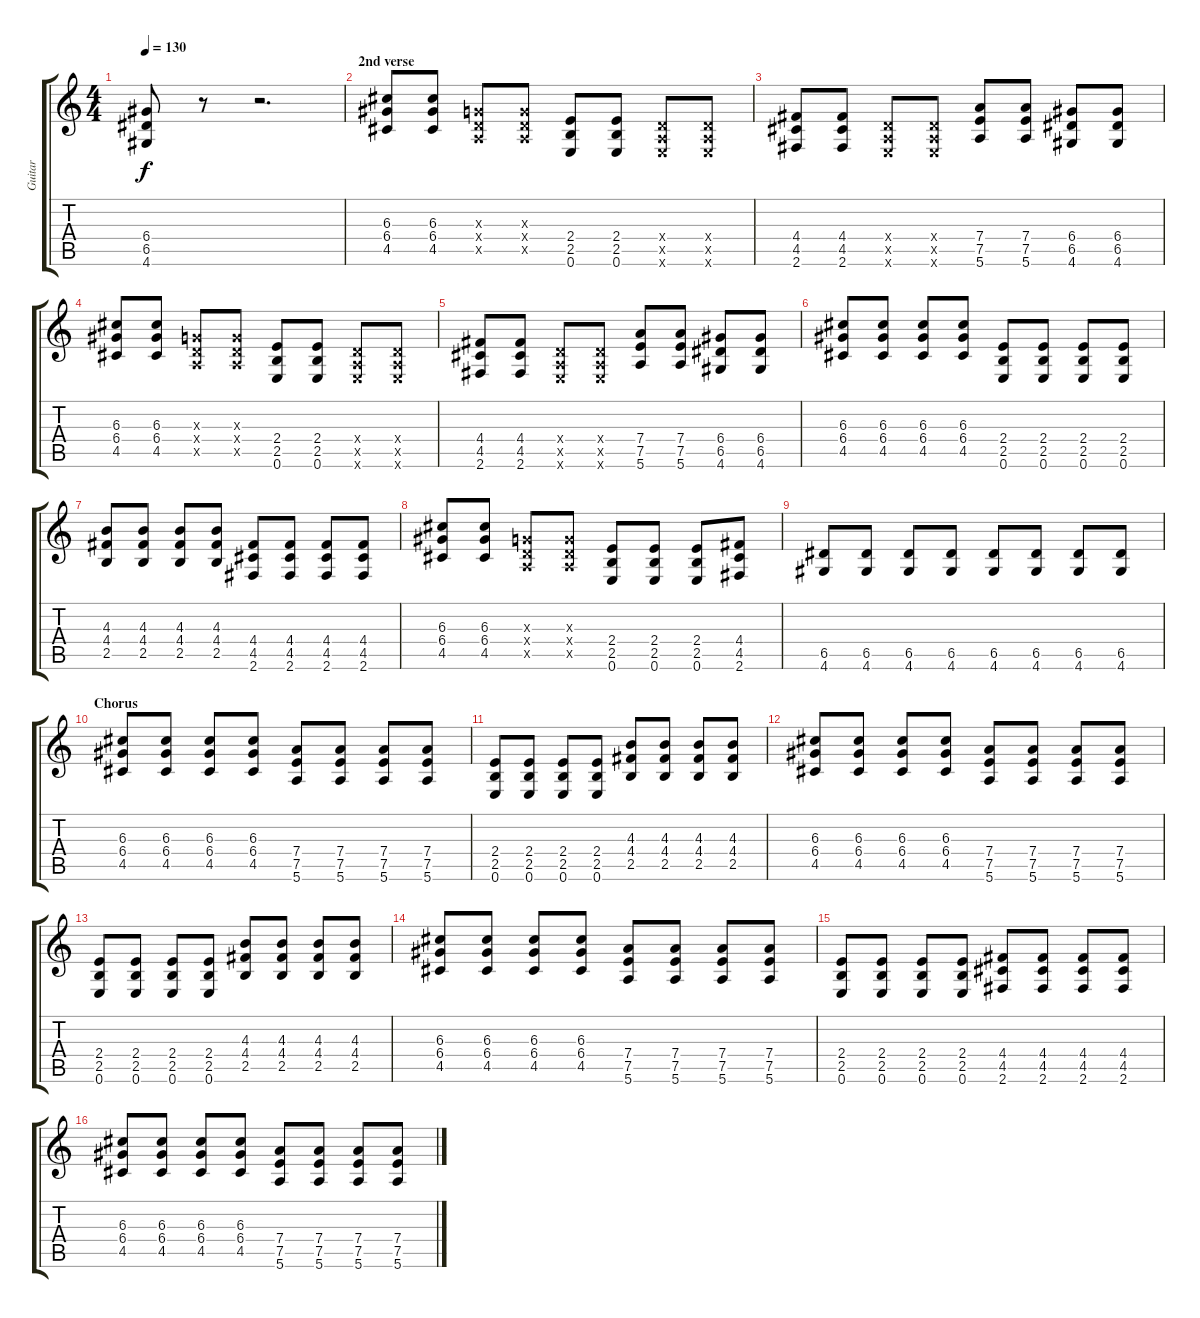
\track ("Guitar" "Guitar") {instrument distortionguitar}
\staff {score tabs}
\tuning (E4 B3 G3 D3 A2 E2) {hide}
\ts (4 4)
\tempo 130
\clef g2
\ks c
(6.4 6.5 4.6).8{dy f} r.8 r.2{d} |
\section ("" "2nd verse")
(6.3 6.4 4.5).8 (6.3 6.4 4.5).8 (0.3{x} 0.4{x} 0.5{x}).8 (0.3{x} 0.4{x} 0.5{x}).8 (2.4 2.5 0.6).8 (2.4 2.5 0.6).8 (0.4{x} 0.5{x} 0.6{x}).8 (0.4{x} 0.5{x} 0.6{x}).8 |
(4.4 4.5 2.6).8 (4.4 4.5 2.6).8 (0.4{x} 0.5{x} 0.6{x}).8 (0.4{x} 0.5{x} 0.6{x}).8 (7.4 7.5 5.6).8 (7.4 7.5 5.6).8 (6.4 6.5 4.6).8 (6.4 6.5 4.6).8 |
(6.3 6.4 4.5).8 (6.3 6.4 4.5).8 (0.3{x} 0.4{x} 0.5{x}).8 (0.3{x} 0.4{x} 0.5{x}).8 (2.4 2.5 0.6).8 (2.4 2.5 0.6).8 (0.4{x} 0.5{x} 0.6{x}).8 (0.4{x} 0.5{x} 0.6{x}).8 |
(4.4 4.5 2.6).8 (4.4 4.5 2.6).8 (0.4{x} 0.5{x} 0.6{x}).8 (0.4{x} 0.5{x} 0.6{x}).8 (7.4 7.5 5.6).8 (7.4 7.5 5.6).8 (6.4 6.5 4.6).8 (6.4 6.5 4.6).8 |
(6.3 6.4 4.5).8 (6.3 6.4 4.5).8 (6.3 6.4 4.5).8 (6.3 6.4 4.5).8 (2.4 2.5 0.6).8 (2.4 2.5 0.6).8 (2.4 2.5 0.6).8 (2.4 2.5 0.6).8 |
(4.3 4.4 2.5).8 (4.3 4.4 2.5).8 (4.3 4.4 2.5).8 (4.3 4.4 2.5).8 (4.4 4.5 2.6).8 (4.4 4.5 2.6).8 (4.4 4.5 2.6).8 (4.4 4.5 2.6).8 |
(6.3 6.4 4.5).8 (6.3 6.4 4.5).8 (0.3{x} 0.4{x} 0.5{x}).8 (0.3{x} 0.4{x} 0.5{x}).8 (2.4 2.5 0.6).8 (2.4 2.5 0.6).8 (2.4 2.5 0.6).8 (4.4 4.5 2.6).8 |
(6.5 4.6).8 (6.5 4.6).8 (6.5 4.6).8 (6.5 4.6).8 (6.5 4.6).8 (6.5 4.6).8 (6.5 4.6).8 (6.5 4.6).8 |
\section ("" "Chorus")
(6.3 6.4 4.5).8 (6.3 6.4 4.5).8 (6.3 6.4 4.5).8 (6.3 6.4 4.5).8 (7.4 7.5 5.6).8 (7.4 7.5 5.6).8 (7.4 7.5 5.6).8 (7.4 7.5 5.6).8 |
(2.4 2.5 0.6).8 (2.4 2.5 0.6).8 (2.4 2.5 0.6).8 (2.4 2.5 0.6).8 (4.3 4.4 2.5).8 (4.3 4.4 2.5).8 (4.3 4.4 2.5).8 (4.3 4.4 2.5).8 |
(6.3 6.4 4.5).8 (6.3 6.4 4.5).8 (6.3 6.4 4.5).8 (6.3 6.4 4.5).8 (7.4 7.5 5.6).8 (7.4 7.5 5.6).8 (7.4 7.5 5.6).8 (7.4 7.5 5.6).8 |
(2.4 2.5 0.6).8 (2.4 2.5 0.6).8 (2.4 2.5 0.6).8 (2.4 2.5 0.6).8 (4.3 4.4 2.5).8 (4.3 4.4 2.5).8 (4.3 4.4 2.5).8 (4.3 4.4 2.5).8 |
(6.3 6.4 4.5).8 (6.3 6.4 4.5).8 (6.3 6.4 4.5).8 (6.3 6.4 4.5).8 (7.4 7.5 5.6).8 (7.4 7.5 5.6).8 (7.4 7.5 5.6).8 (7.4 7.5 5.6).8 |
(2.4 2.5 0.6).8 (2.4 2.5 0.6).8 (2.4 2.5 0.6).8 (2.4 2.5 0.6).8 (4.4 4.5 2.6).8 (4.4 4.5 2.6).8 (4.4 4.5 2.6).8 (4.4 4.5 2.6).8 |
(6.3 6.4 4.5).8 (6.3 6.4 4.5).8 (6.3 6.4 4.5).8 (6.3 6.4 4.5).8 (7.4 7.5 5.6).8 (7.4 7.5 5.6).8 (7.4 7.5 5.6).8 (7.4 7.5 5.6).8
